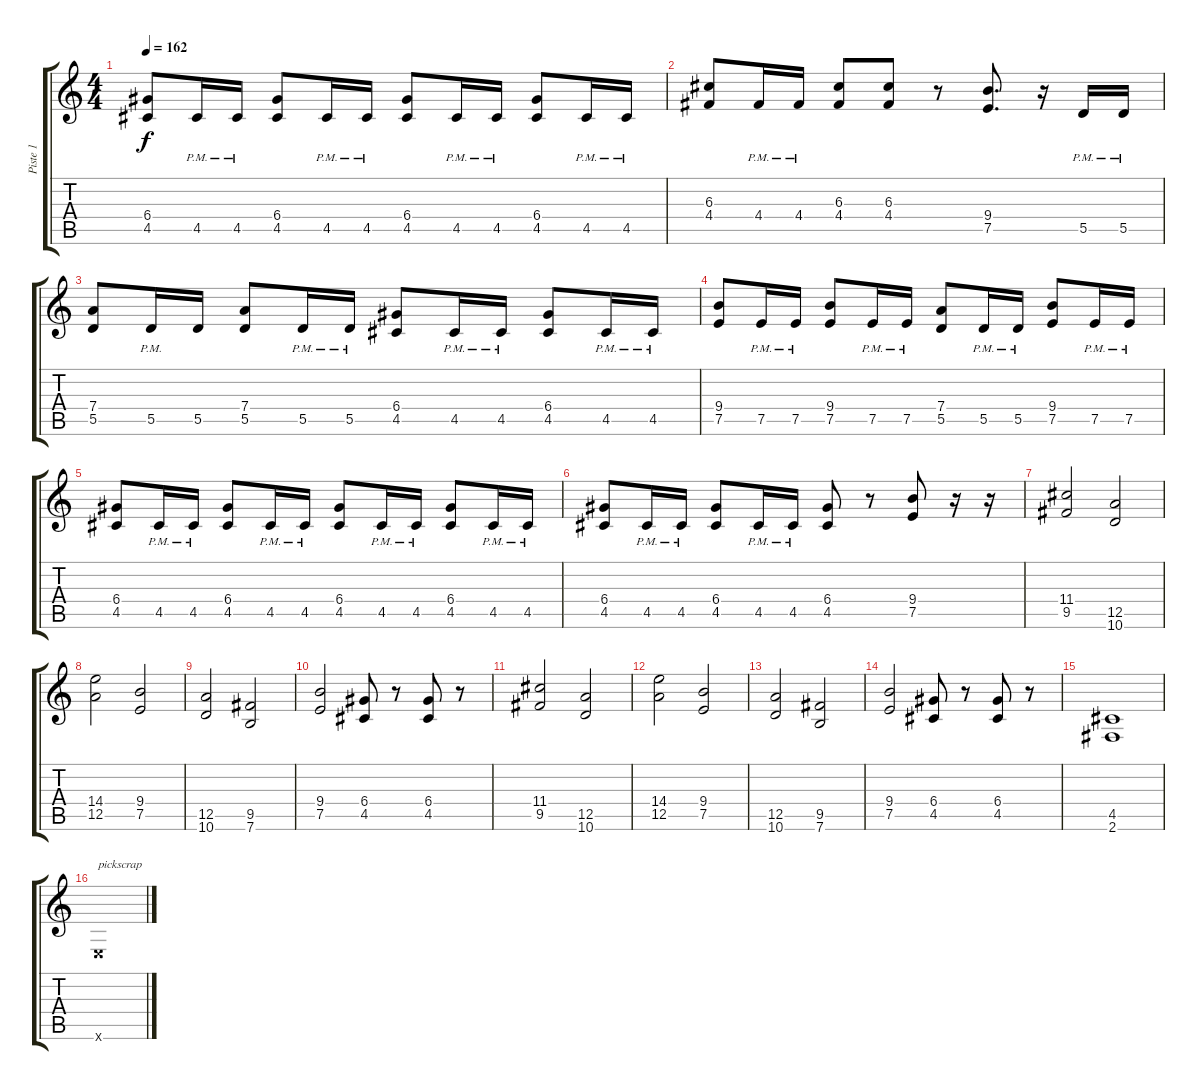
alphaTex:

\track ("Piste 1" "Piste 1") {instrument distortionguitar}
\staff {score tabs}
\tuning (E4 B3 G3 D3 A2 E2) {hide}
\ts (4 4)
\tempo 162
\clef g2
\ks c
(6.4 4.5).8{dy f} 4.5{pm}.16 4.5{pm}.16 (6.4 4.5).8 4.5{pm}.16 4.5{pm}.16 (6.4 4.5).8 4.5{pm}.16 4.5{pm}.16 (6.4 4.5).8 4.5{pm}.16 4.5{pm}.16 |
(6.3 4.4).8 4.4{pm}.16 4.4{pm}.16 (6.3 4.4).8 (6.3 4.4).8 r.8 (9.4 7.5).8{d} r.16 5.5{pm}.16 5.5{pm}.16 |
(7.4 5.5).8 5.5{pm}.16 5.5.16 (7.4 5.5).8 5.5{pm}.16 5.5{pm}.16 (6.4 4.5).8 4.5{pm}.16 4.5{pm}.16 (6.4 4.5).8 4.5{pm}.16 4.5{pm}.16 |
(9.4 7.5).8 7.5{pm}.16 7.5{pm}.16 (9.4 7.5).8 7.5{pm}.16 7.5{pm}.16 (7.4 5.5).8 5.5{pm}.16 5.5{pm}.16 (9.4 7.5).8 7.5{pm}.16 7.5{pm}.16 |
(6.4 4.5).8 4.5{pm}.16 4.5{pm}.16 (6.4 4.5).8 4.5{pm}.16 4.5{pm}.16 (6.4 4.5).8 4.5{pm}.16 4.5{pm}.16 (6.4 4.5).8 4.5{pm}.16 4.5{pm}.16 |
(6.4 4.5).8 4.5{pm}.16 4.5{pm}.16 (6.4 4.5).8 4.5{pm}.16 4.5{pm}.16 (6.4 4.5).8 r.8 (9.4 7.5).8 r.16 r.16 |
(11.4 9.5).2 (12.5 10.6).2 |
(14.4 12.5).2 (9.4 7.5).2 |
(12.5 10.6).2 (9.5 7.6).2 |
(9.4 7.5).2 (6.4 4.5).8 r.8 (6.4 4.5).8 r.8 |
(11.4 9.5).2 (12.5 10.6).2 |
(14.4 12.5).2 (9.4 7.5).2 |
(12.5 10.6).2 (9.5 7.6).2 |
(9.4 7.5).2 (6.4 4.5).8 r.8 (6.4 4.5).8 r.8 |
(4.5 2.6).1 |
0.6{x}.1{txt "pickscrap"}
